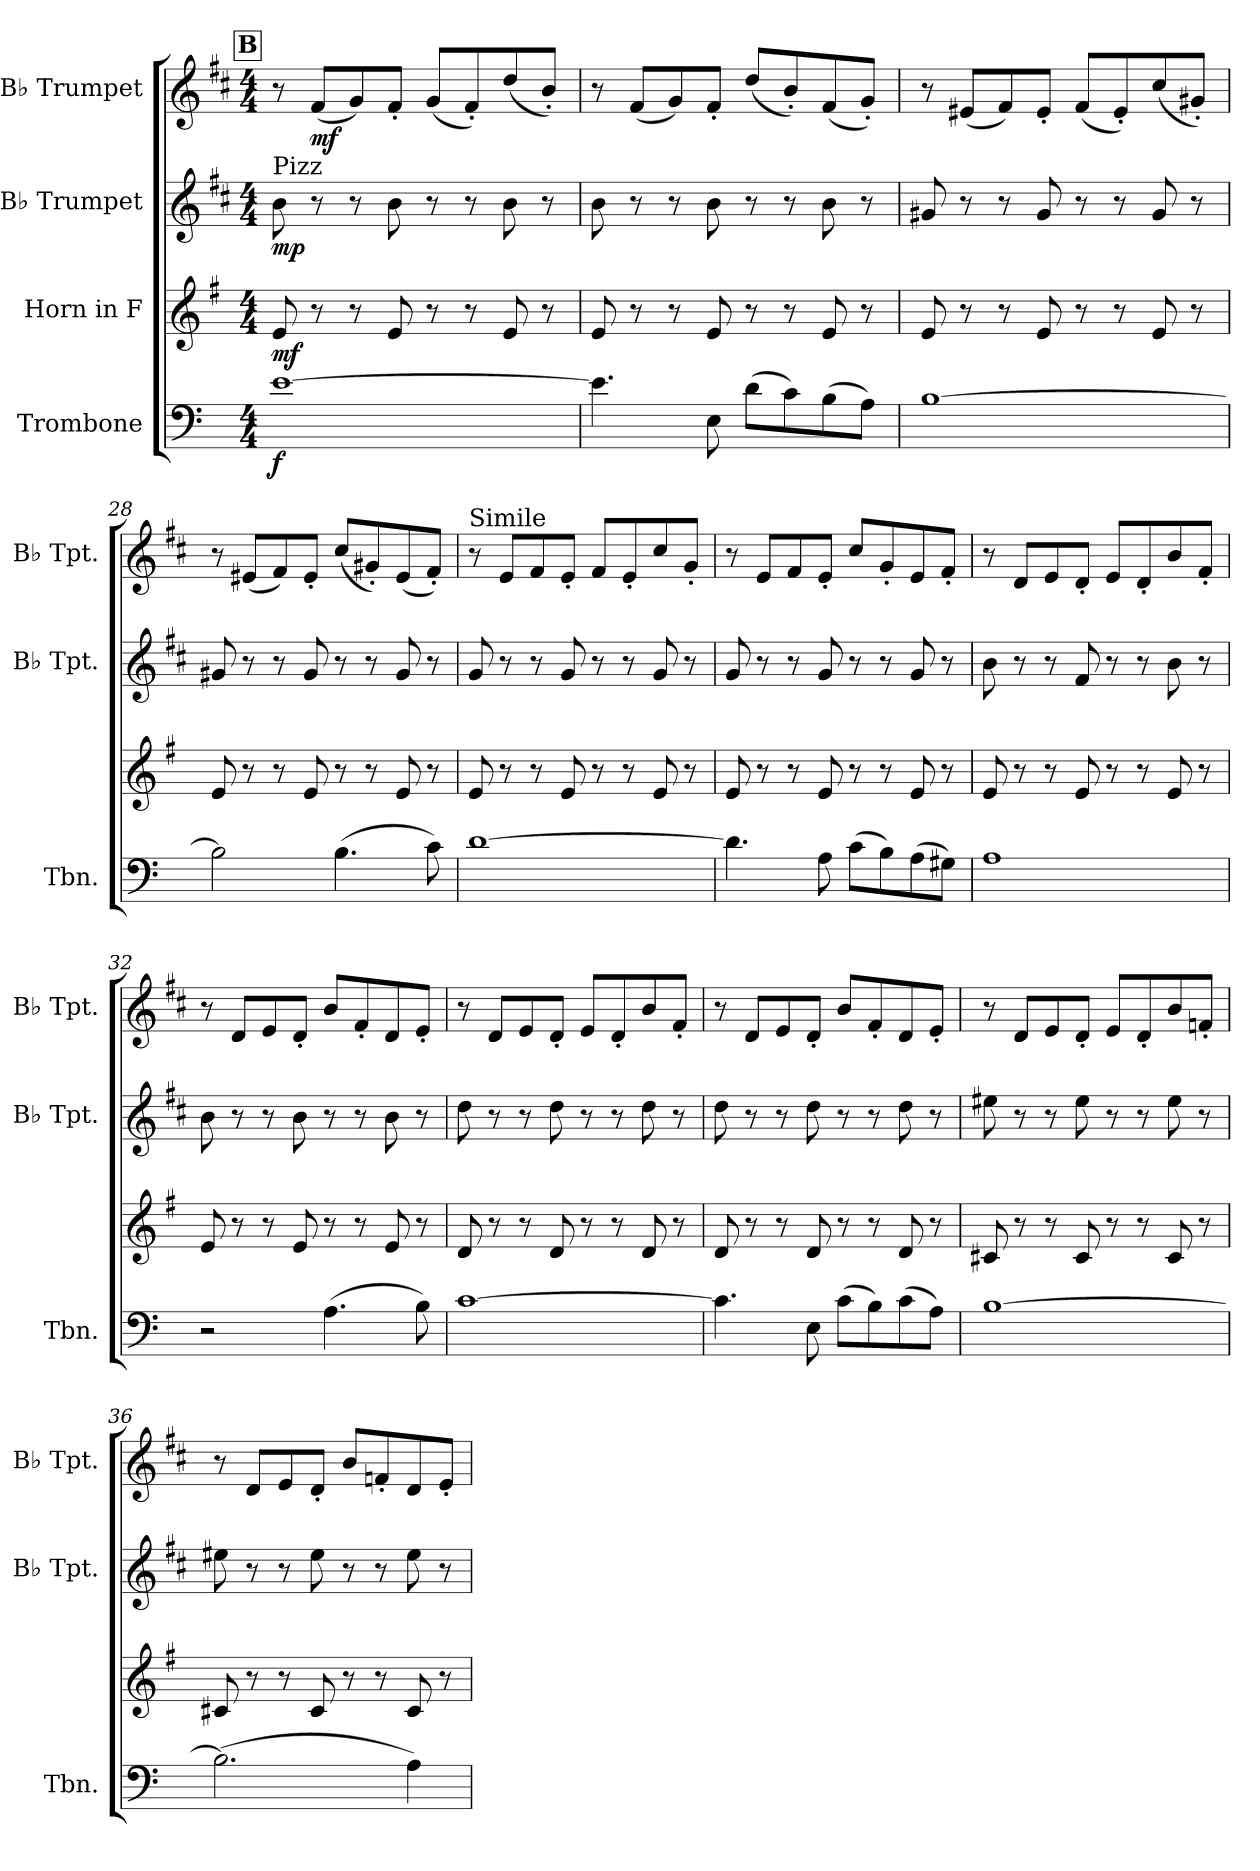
**kern	**dynam	**kern	**dynam	**kern	**dynam	**kern	**dynam
*part4	*part4	*part3	*part3	*part2	*part2	*part1	*part1
*staff4	*staff4	*staff3	*staff3	*staff2	*staff2	*staff1	*staff1
*I"Trombone	*	*I"Horn in F	*	*I"B♭ Trumpet	*	*I"B♭ Trumpet	*
*I'Tbn.	*	*	*	*I'B♭ Tpt.	*	*I'B♭ Tpt.	*
!!LO:LB:g=z
*clefF4	*	*clefG2	*	*clefG2	*	*clefG2	*
*	*	*ITrd4c7	*	*ITrd1c2	*	*ITrd1c2	*
*k[]	*	*k[]	*	*k[]	*	*k[]	*
*M4/4	*	*M4/4	*	*M4/4	*	*M4/4	*
!!LO:REH:place=s1:a:B:fs=14:t=B
=25	=25	=25	=25	=25	=25	=25	=25
!	!	!	!	!LO:TX:a:t=Pizz	!	!	!
!	!LO:DY:b	!	!LO:DY:b	!	!LO:DY:b	!	!
[1e	f	8A/	mf	8a\	mp	8r	.
!	!	!	!	!	!	!	!LO:DY:b
.	.	8r	.	8r	.	(<8e/L	mf
.	.	8r	.	8r	.	8f/)	.
.	.	8A/	.	8a\	.	8e'/J	.
.	.	8r	.	8r	.	(<8f/L	.
.	.	8r	.	8r	.	8e'/)	.
.	.	8A/	.	8a\	.	(<8cc/	.
.	.	8r	.	8r	.	8a'/J)	.
=26	=26	=26	=26	=26	=26	=26	=26
4.e\]	.	8A/	.	8a\	.	8r	.
.	.	8r	.	8r	.	(<8e/L	.
.	.	8r	.	8r	.	8f/)	.
8E\	.	8A/	.	8a\	.	8e'/J	.
(>8d\L	.	8r	.	8r	.	(<8cc/L	.
8c\)	.	8r	.	8r	.	8a'/)	.
(>8B\	.	8A/	.	8a\	.	(<8e/	.
8A\J)	.	8r	.	8r	.	8f'/J)	.
=27	=27	=27	=27	=27	=27	=27	=27
[1B	.	8A/	.	8f#X/	.	8r	.
.	.	8r	.	8r	.	(<8d#X/L	.
.	.	8r	.	8r	.	8e/)	.
.	.	8A/	.	8f#/	.	8d#'/J	.
.	.	8r	.	8r	.	(<8e/L	.
.	.	8r	.	8r	.	8d#'/)	.
.	.	8A/	.	8f#/	.	(<8b/	.
.	.	8r	.	8r	.	8f#X'/J)	.
=28	=28	=28	=28	=28	=28	=28	=28
2B\]	.	8A/	.	8f#X/	.	8r	.
.	.	8r	.	8r	.	(<8d#X/L	.
.	.	8r	.	8r	.	8e/)	.
.	.	8A/	.	8f#/	.	8d#'/J	.
(>4.B\	.	8r	.	8r	.	(<8b/L	.
.	.	8r	.	8r	.	8f#X'/)	.
.	.	8A/	.	8f#/	.	(<8d#/	.
8c\)	.	8r	.	8r	.	8e'/J)	.
!!LO:PB:g=z
=29	=29	=29	=29	=29	=29	=29	=29
!	!	!	!	!	!	!LO:TX:a:t=Simile	!
[1d	.	8A/	.	8f/	.	8r	.
.	.	8r	.	8r	.	8d/L	.
.	.	8r	.	8r	.	8e/	.
.	.	8A/	.	8f/	.	8d'/J	.
.	.	8r	.	8r	.	8e/L	.
.	.	8r	.	8r	.	8d'/	.
.	.	8A/	.	8f/	.	8b/	.
.	.	8r	.	8r	.	8f'/J	.
=30	=30	=30	=30	=30	=30	=30	=30
4.d\]	.	8A/	.	8f/	.	8r	.
.	.	8r	.	8r	.	8d/L	.
.	.	8r	.	8r	.	8e/	.
8A\	.	8A/	.	8f/	.	8d'/J	.
(>8c\L	.	8r	.	8r	.	8b/L	.
8B\)	.	8r	.	8r	.	8f'/	.
(>8A\	.	8A/	.	8f/	.	8d/	.
8G#X\J)	.	8r	.	8r	.	8e'/J	.
=31	=31	=31	=31	=31	=31	=31	=31
1A	.	8A/	.	8a\	.	8r	.
.	.	8r	.	8r	.	8c/L	.
.	.	8r	.	8r	.	8d/	.
.	.	8A/	.	8e/	.	8c'/J	.
.	.	8r	.	8r	.	8d/L	.
.	.	8r	.	8r	.	8c'/	.
.	.	8A/	.	8a\	.	8a/	.
.	.	8r	.	8r	.	8e'/J	.
=32	=32	=32	=32	=32	=32	=32	=32
2r	.	8A/	.	8a\	.	8r	.
.	.	8r	.	8r	.	8c/L	.
.	.	8r	.	8r	.	8d/	.
.	.	8A/	.	8a\	.	8c'/J	.
(>4.A\	.	8r	.	8r	.	8a/L	.
.	.	8r	.	8r	.	8e'/	.
.	.	8A/	.	8a\	.	8c/	.
8B\)	.	8r	.	8r	.	8d'/J	.
!!LO:LB:g=z
=33	=33	=33	=33	=33	=33	=33	=33
[1c	.	8G/	.	8cc\	.	8r	.
.	.	8r	.	8r	.	8c/L	.
.	.	8r	.	8r	.	8d/	.
.	.	8G/	.	8cc\	.	8c'/J	.
.	.	8r	.	8r	.	8d/L	.
.	.	8r	.	8r	.	8c'/	.
.	.	8G/	.	8cc\	.	8a/	.
.	.	8r	.	8r	.	8e'/J	.
=34	=34	=34	=34	=34	=34	=34	=34
4.c\]	.	8G/	.	8cc\	.	8r	.
.	.	8r	.	8r	.	8c/L	.
.	.	8r	.	8r	.	8d/	.
8E\	.	8G/	.	8cc\	.	8c'/J	.
(>8c\L	.	8r	.	8r	.	8a/L	.
8B\)	.	8r	.	8r	.	8e'/	.
(>8c\	.	8G/	.	8cc\	.	8c/	.
8A\J)	.	8r	.	8r	.	8d'/J	.
=35	=35	=35	=35	=35	=35	=35	=35
[1B	.	8F#X/	.	8dd#X\	.	8r	.
.	.	8r	.	8r	.	8c/L	.
.	.	8r	.	8r	.	8d/	.
.	.	8F#/	.	8dd#\	.	8c'/J	.
.	.	8r	.	8r	.	8d/L	.
.	.	8r	.	8r	.	8c'/	.
.	.	8F#/	.	8dd#\	.	8a/	.
.	.	8r	.	8r	.	8e-X'/J	.
=36	=36	=36	=36	=36	=36	=36	=36
(>2.B\]	.	8F#X/	.	8dd#X\	.	8r	.
.	.	8r	.	8r	.	8c/L	.
.	.	8r	.	8r	.	8d/	.
.	.	8F#/	.	8dd#\	.	8c'/J	.
.	.	8r	.	8r	.	8a/L	.
.	.	8r	.	8r	.	8e-X'/	.
4A\)	.	8F#/	.	8dd#\	.	8c/	.
.	.	8r	.	8r	.	8d'/J	.
=	=	=	=	=	=	=	=
*-	*-	*-	*-	*-	*-	*-	*-
